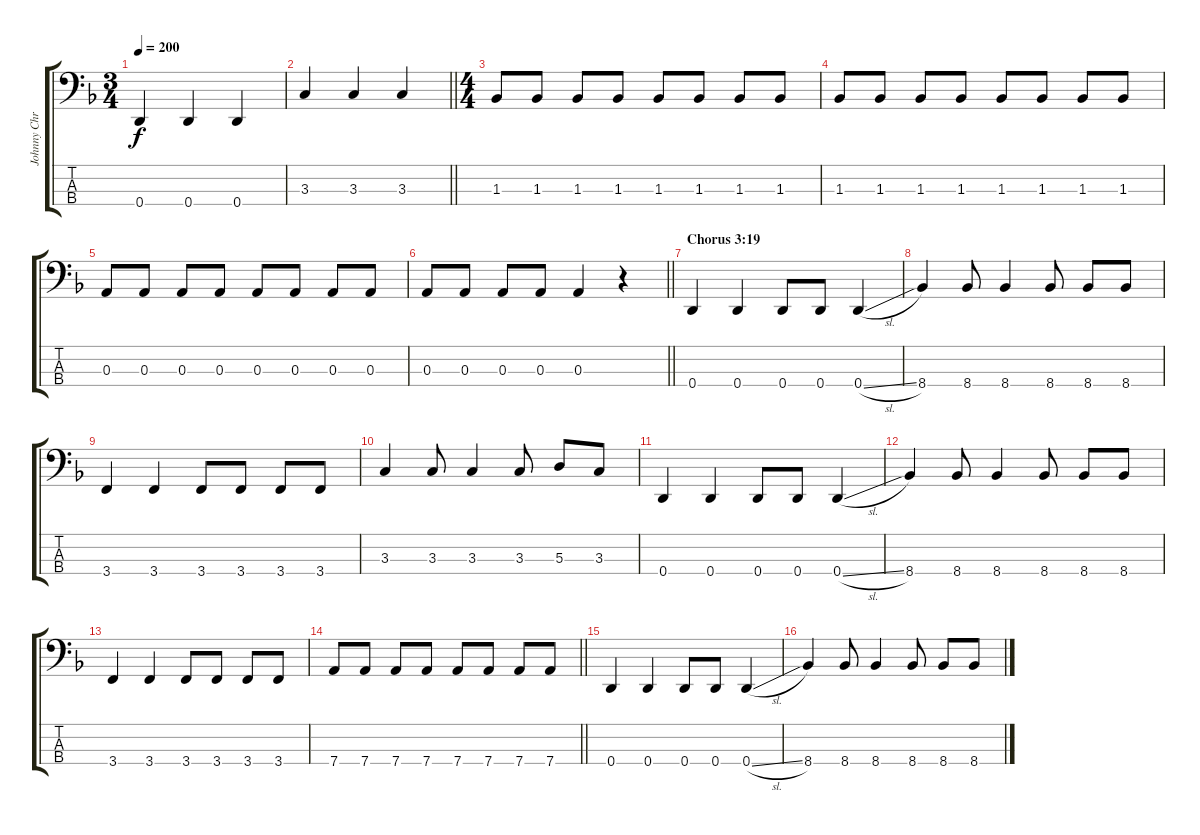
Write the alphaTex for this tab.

\track ("Johnny Christ (Bass)" "Johnny Chr") {instrument electricbasspick}
\staff {score tabs}
\tuning (G2 D2 A1 D1) {hide}
\ts (3 4)
\tempo 200
\clef f4
\ks f
0.4.4{dy f} 0.4.4 0.4.4 |
\barLineRight lightlight
3.3.4 3.3.4 3.3.4 |
\ts (4 4)
\section ("" "")
1.3.8 1.3.8 1.3.8 1.3.8 1.3.8 1.3.8 1.3.8 1.3.8 |
1.3.8 1.3.8 1.3.8 1.3.8 1.3.8 1.3.8 1.3.8 1.3.8 |
0.3.8 0.3.8 0.3.8 0.3.8 0.3.8 0.3.8 0.3.8 0.3.8 |
\barLineRight lightlight
0.3.8 0.3.8 0.3.8 0.3.8 0.3.4 r.4 |
\section ("" "Chorus 3:19")
0.4.4 0.4.4 0.4.8 0.4.8 0.4{sl}.4 |
8.4.4 8.4.8 8.4.4 8.4.8 8.4.8 8.4.8 |
3.4.4 3.4.4 3.4.8 3.4.8 3.4.8 3.4.8 |
3.3.4 3.3.8 3.3.4 3.3.8 5.3.8 3.3.8 |
0.4.4 0.4.4 0.4.8 0.4.8 0.4{sl}.4 |
8.4.4 8.4.8 8.4.4 8.4.8 8.4.8 8.4.8 |
3.4.4 3.4.4 3.4.8 3.4.8 3.4.8 3.4.8 |
\barLineRight lightlight
7.4.8 7.4.8 7.4.8 7.4.8 7.4.8 7.4.8 7.4.8 7.4.8 |
\section ("" "")
0.4.4 0.4.4 0.4.8 0.4.8 0.4{sl}.4 |
8.4.4 8.4.8 8.4.4 8.4.8 8.4.8 8.4.8
